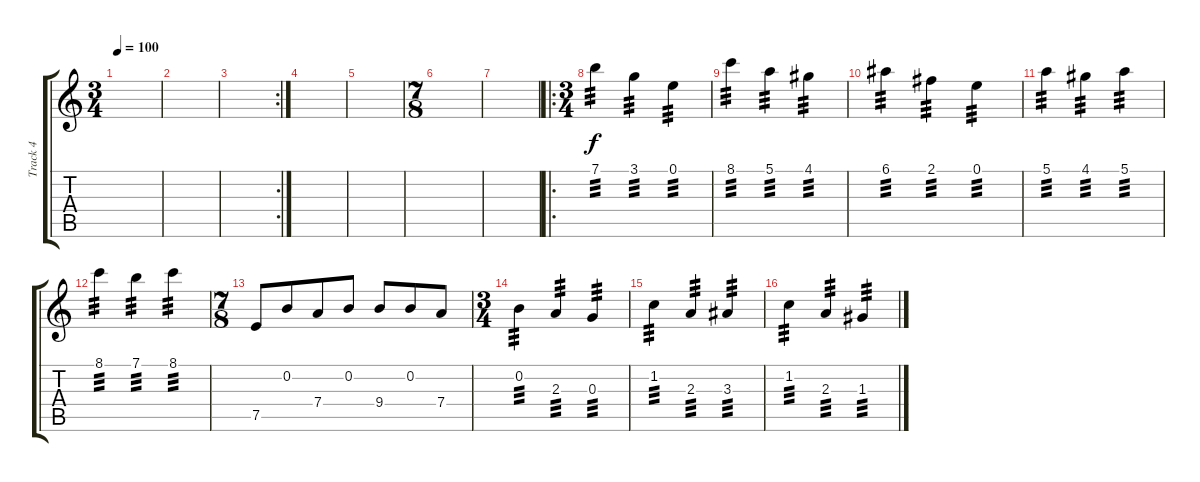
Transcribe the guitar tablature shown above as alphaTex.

\track ("Track 4" "Track 4") {instrument overdrivenguitar}
\staff {score tabs}
\tuning (E4 B3 G3 D3 A2 E2) {hide}
\ts (3 4)
\tempo 100
\clef g2
\ks c
|
|
\rc 2
|
|
|
\ts (7 8)
|
|
\ro
\ts (3 4)
7.1.4{tp 3} 3.1.4{tp 3} 0.1.4{tp 3} |
8.1.4{tp 3} 5.1.4{tp 3} 4.1.4{tp 3} |
6.1.4{tp 3} 2.1.4{tp 3} 0.1.4{tp 3} |
5.1.4{tp 3} 4.1.4{tp 3} 5.1.4{tp 3} |
8.1.4{tp 3} 7.1.4{tp 3} 8.1.4{tp 3} |
\ts (7 8)
7.5.8 0.2.8 7.4.8 0.2.8 9.4.8 0.2.8 7.4.8 |
\ts (3 4)
0.2.4{tp 3} 2.3.4{tp 3} 0.3.4{tp 3} |
1.2.4{tp 3} 2.3.4{tp 3} 3.3.4{tp 3} |
1.2.4{tp 3} 2.3.4{tp 3} 1.3.4{tp 3}
